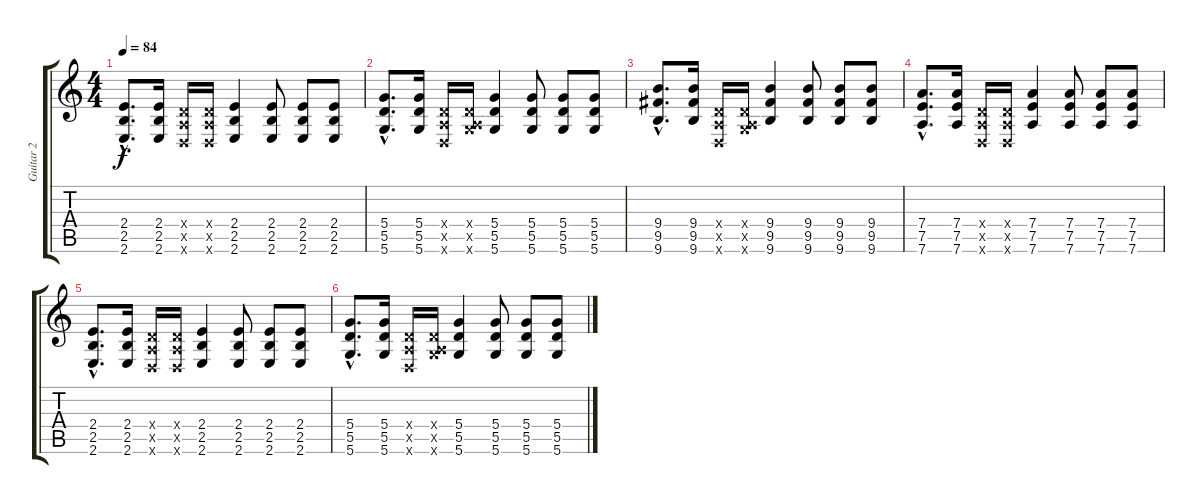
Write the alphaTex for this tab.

\track ("Guitar 2" "Guitar 2") {instrument overdrivenguitar}
\staff {score tabs}
\tuning (E4 B3 G3 D3 A2 D2) {hide}
\ts (4 4)
\tempo 84
\clef g2
\ks c
(2.4{hac} 2.5{hac} 2.6{hac}).8{d dy f} (2.4 2.5 2.6).16 (0.4{x} 0.5{x} 0.6{x}).16 (0.4{x} 0.5{x} 0.6{x}).16 (2.4 2.5 2.6).4 (2.4 2.5 2.6).8 (2.4 2.5 2.6).8 (2.4 2.5 2.6).8 |
(5.4{hac} 5.5{hac} 5.6{hac}).8{d} (5.4 5.5 5.6).16 (0.4{x} 0.5{x} 0.6{x}).16 (0.4{x} 0.5{x} 5.6{x}).16 (5.4 5.5 5.6).4 (5.4 5.5 5.6).8 (5.4 5.5 5.6).8 (5.4 5.5 5.6).8 |
(9.4{hac} 9.5{hac} 9.6{hac}).8{d} (9.4 9.5 9.6).16 (0.4{x} 0.5{x} 0.6{x}).16 (0.4{x} 0.5{x} 5.6{x}).16 (9.4 9.5 9.6).4 (9.4 9.5 9.6).8 (9.4 9.5 9.6).8 (9.4 9.5 9.6).8 |
(7.4{hac} 7.5{hac} 7.6{hac}).8{d} (7.4 7.5 7.6).16 (0.4{x} 0.5{x} 0.6{x}).16 (0.4{x} 0.5{x} 0.6{x}).16 (7.4 7.5 7.6).4 (7.4 7.5 7.6).8 (7.4 7.5 7.6).8 (7.4 7.5 7.6).8 |
(2.4{hac} 2.5{hac} 2.6{hac}).8{d} (2.4 2.5 2.6).16 (0.4{x} 0.5{x} 0.6{x}).16 (0.4{x} 0.5{x} 0.6{x}).16 (2.4 2.5 2.6).4 (2.4 2.5 2.6).8 (2.4 2.5 2.6).8 (2.4 2.5 2.6).8 |
(5.4{hac} 5.5{hac} 5.6{hac}).8{d} (5.4 5.5 5.6).16 (0.4{x} 0.5{x} 0.6{x}).16 (0.4{x} 0.5{x} 5.6{x}).16 (5.4 5.5 5.6).4 (5.4 5.5 5.6).8 (5.4 5.5 5.6).8 (5.4 5.5 5.6).8
